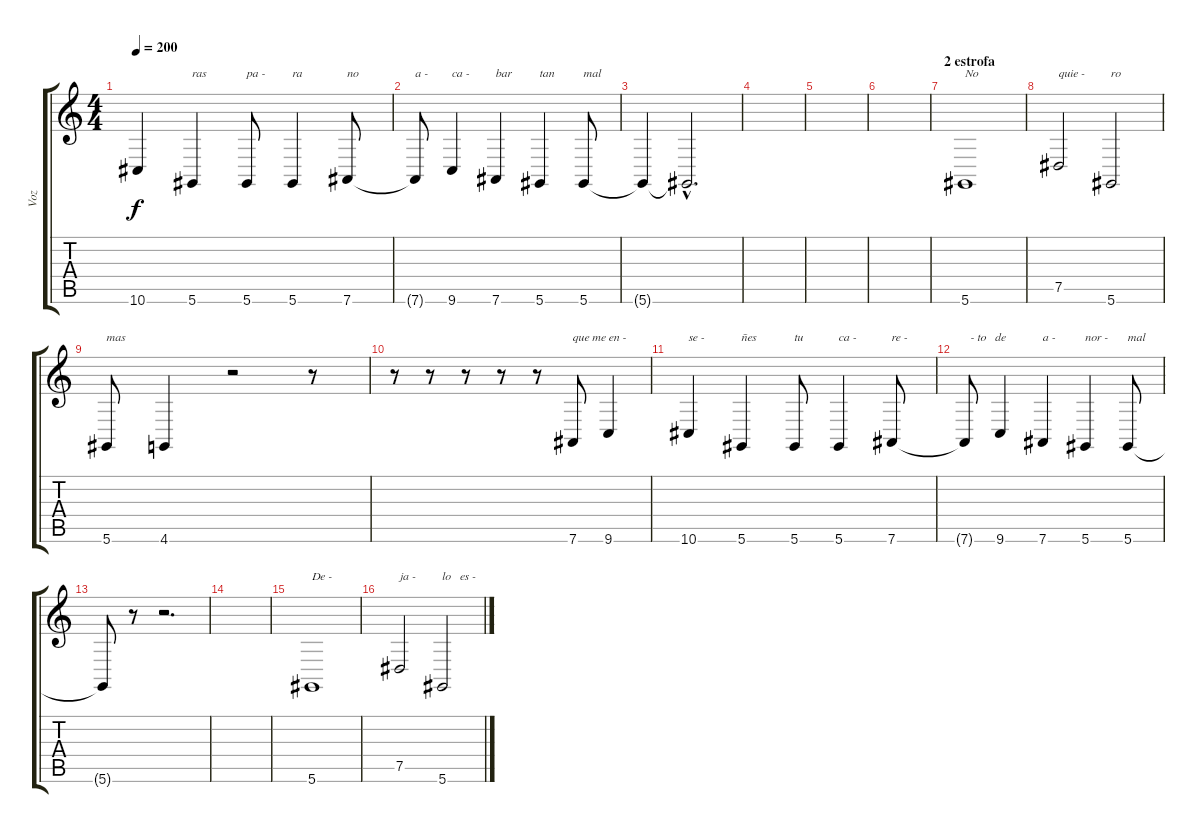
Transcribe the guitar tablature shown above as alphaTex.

\track ("Voz" "Voz") {instrument oboe}
\staff {score tabs}
\tuning (Eb4 Bb3 Gb3 Db3 Ab2 Eb2) {hide}
\ts (4 4)
\tempo 200
\clef g2
\ks c
10.6{t}.4{dy f} 5.6.4{txt "ras"} 5.6.8{txt "pa -"} 5.6.4{txt "ra"} 7.6.8{txt "no"} |
7.6{t}.8{txt "a -"} 9.6.4{txt "ca -"} 7.6.4{txt "bar"} 5.6.4{txt "tan"} 5.6.8{txt "mal"} |
5.6{t}.4 5.6{hac t}.2{d} |
|
|
|
\section ("" "2 estrofa")
5.6.1{txt "No"} |
7.5.2{txt "quie -"} 5.6.2{txt "ro"} |
5.6.8{txt "mas"} 4.6.4 r.2 r.8 |
r.8 r.8 r.8 r.8 r.8 7.6.8{txt "que me en -"} 9.6.4 |
10.6.4{txt "se -"} 5.6.4{txt "ñes"} 5.6.8{txt "tu"} 5.6.4{txt "ca -"} 7.6.8{txt "re -"} |
7.6{t}.8{txt "  - to   de"} 9.6.4 7.6.4{txt "a -"} 5.6.4{txt "nor -"} 5.6.8{txt "mal"} |
5.6{t}.8 r.8 r.2{d} |
|
5.6.1{txt "De -"} |
7.5.2{txt "ja -"} 5.6.2{txt "lo   es -"}
